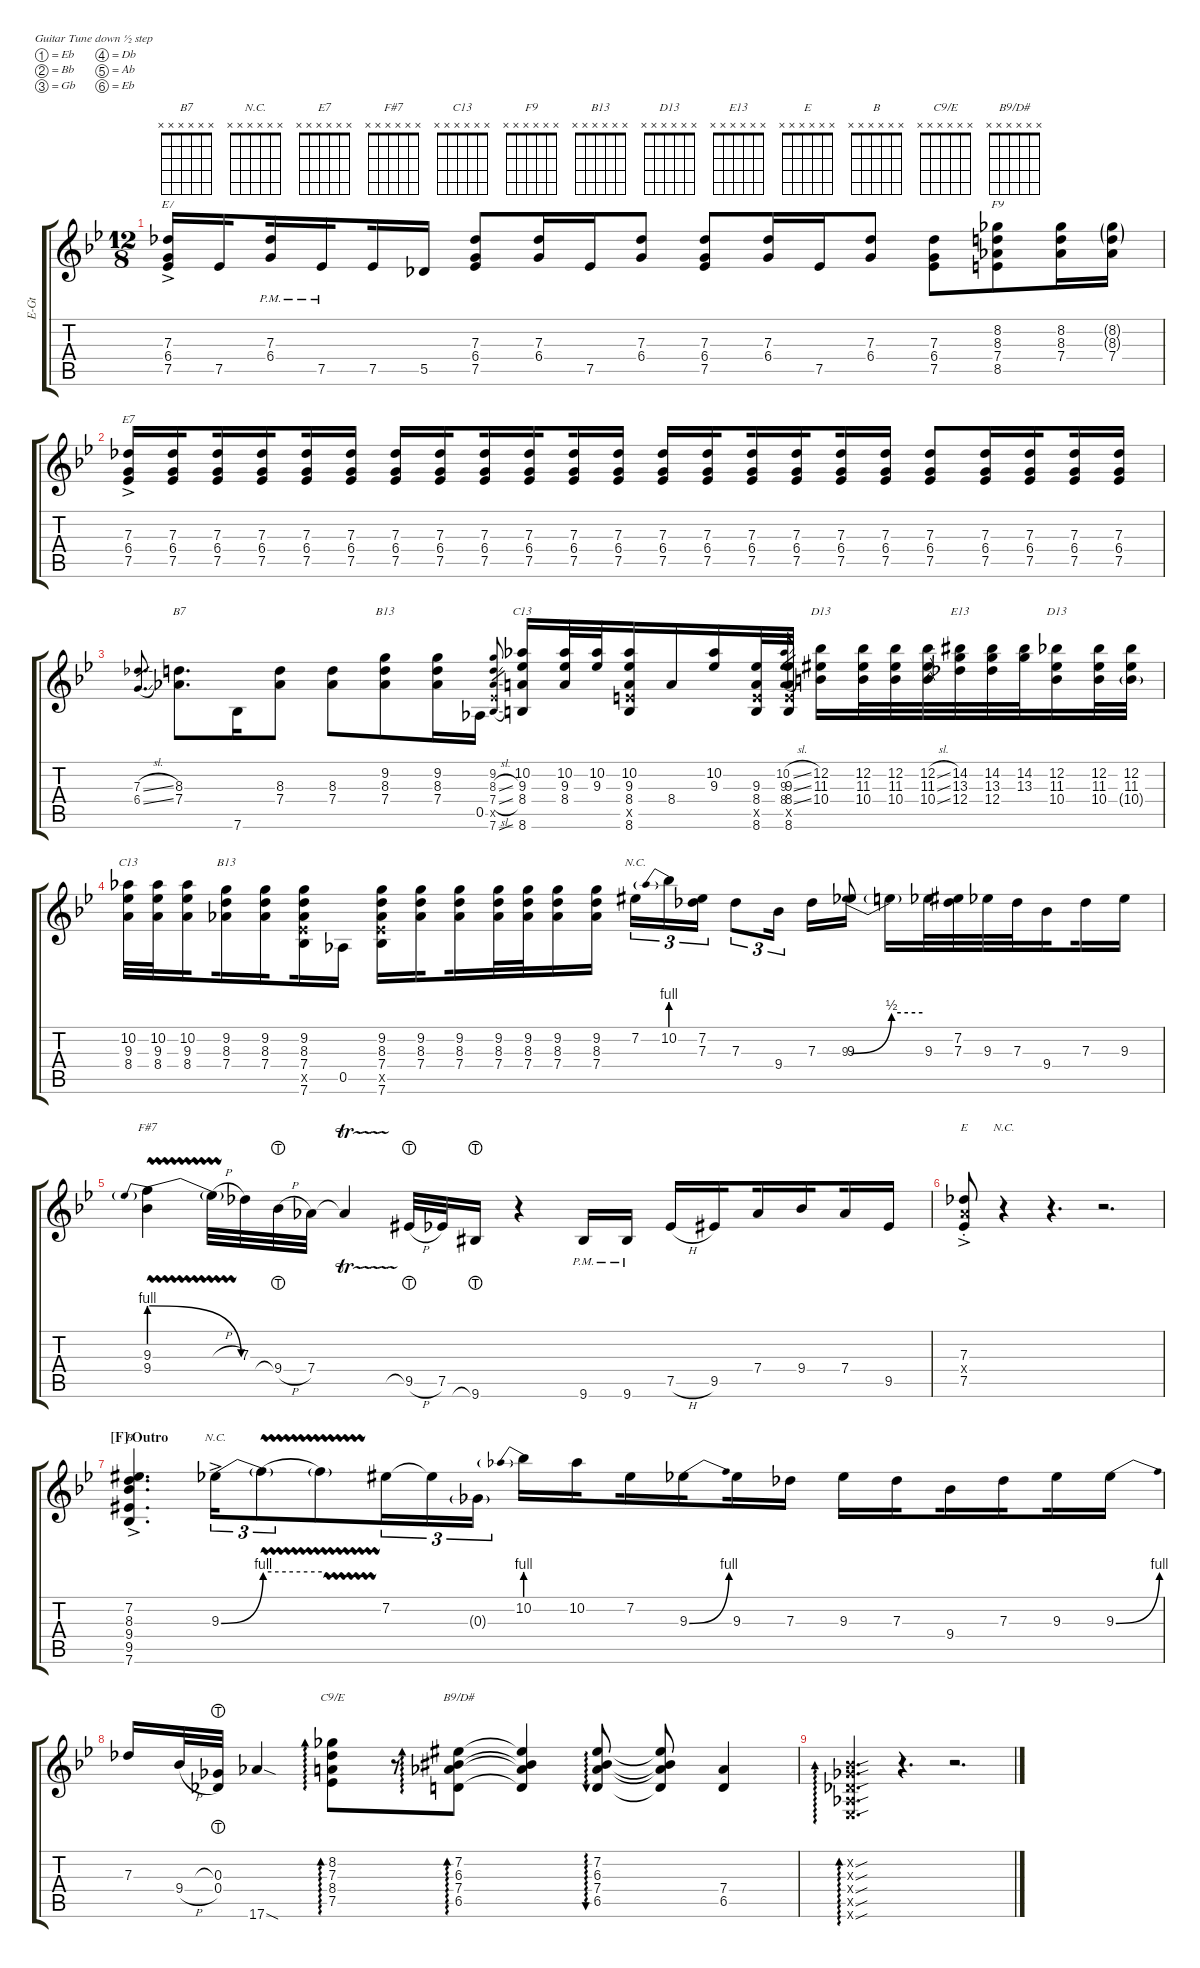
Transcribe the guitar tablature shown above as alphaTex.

\hideDynamics
\bracketExtendMode groupsimilarinstruments
\otherSystemsTrackNameOrientation horizontal
\track ("Guitar" "E-Gt") {multiBarRest instrument overdrivenguitar}
\staff {score tabs}
\tuning (Eb4 Bb3 Gb3 Db3 Ab2 Eb2)
\chord ("B7" x x x x x x)
\chord ("N.C." x x x x x x)
\chord ("E7" x x x x x x)
\chord ("F#7" x x x x x x)
\chord ("C13" x x x x x x)
\chord ("F9" x x x x x x)
\chord ("B13" x x x x x x)
\chord ("D13" x x x x x x)
\chord ("E13" x x x x x x)
\chord ("E" x x x x x x)
\chord ("B" x x x x x x)
\chord ("C9/E" x x x x x x)
\chord ("B9/D#" x x x x x x)
\ts (12 8)
\tempo (84 hide)
\clef g2
\ks bb
(7.3{ac acc forcenatural} 6.4{ac acc #} 7.5{ac acc forcenatural}).16{ch "E7" dy mf beam Up} 7.5{acc forcenatural}.16{beam Up beam splitsecondary} (7.3{pm acc forcenatural} 6.4{pm acc #}).16{beam Up} 7.5{pm acc forcenatural}.16{beam Up beam splitsecondary} 7.5{acc forcenatural}.16{beam Up} 5.5{acc forcenatural}.16{beam Up} (7.3{acc forcenatural} 6.4{acc #} 7.5{acc forcenatural}).8{beam Up} (7.3{acc forcenatural} 6.4{acc #}).16{beam Up} 7.5{acc forcenatural}.16{beam Up} (7.3{acc forcenatural} 6.4{acc #}).8{beam Up} (7.3{acc forcenatural} 6.4{acc #} 7.5{acc forcenatural}).8{beam Up} (7.3{acc forcenatural} 6.4{acc #}).16{beam Up} 7.5{acc forcenatural}.16{beam Up} (7.3{acc forcenatural} 6.4{acc #}).8{beam Up} (7.3{acc forcenatural} 6.4{acc #} 7.5{acc forcenatural}).8{beam Down} (8.2{acc forcenatural} 8.3{acc #} 7.4{acc forcenatural} 8.5{acc #}).8{ch "F9" beam Down} (8.2{acc forcenatural} 8.3{acc #} 7.4{acc forcenatural}).16{beam Down} (8.2{g acc forcenatural} 8.3{g acc #} 7.4{acc forcenatural}).16{beam Down} |
(7.3{ac acc forcenatural} 6.4{ac acc #} 7.5{ac acc forcenatural}).16{ch "E7" beam Up} (7.3{acc forcenatural} 6.4{acc #} 7.5{acc forcenatural}).16{beam Up beam splitsecondary} (7.3{acc forcenatural} 6.4{acc #} 7.5{acc forcenatural}).16{beam Up} (7.3{acc forcenatural} 6.4{acc #} 7.5{acc forcenatural}).16{beam Up beam splitsecondary} (7.3{acc forcenatural} 6.4{acc #} 7.5{acc forcenatural}).16{beam Up} (7.3{acc forcenatural} 6.4{acc #} 7.5{acc forcenatural}).16{beam Up} (7.3{acc forcenatural} 6.4{acc #} 7.5{acc forcenatural}).16{beam Up} (7.3{acc forcenatural} 6.4{acc #} 7.5{acc forcenatural}).16{beam Up beam splitsecondary} (7.3{acc forcenatural} 6.4{acc #} 7.5{acc forcenatural}).16{beam Up} (7.3{acc forcenatural} 6.4{acc #} 7.5{acc forcenatural}).16{beam Up beam splitsecondary} (7.3{acc forcenatural} 6.4{acc #} 7.5{acc forcenatural}).16{beam Up} (7.3{acc forcenatural} 6.4{acc #} 7.5{acc forcenatural}).16{beam Up} (7.3{acc forcenatural} 6.4{acc #} 7.5{acc forcenatural}).16{beam Up} (7.3{acc forcenatural} 6.4{acc #} 7.5{acc forcenatural}).16{beam Up beam splitsecondary} (7.3{acc forcenatural} 6.4{acc #} 7.5{acc forcenatural}).16{beam Up} (7.3{acc forcenatural} 6.4{acc #} 7.5{acc forcenatural}).16{beam Up beam splitsecondary} (7.3{acc forcenatural} 6.4{acc #} 7.5{acc forcenatural}).16{beam Up} (7.3{acc forcenatural} 6.4{acc #} 7.5{acc forcenatural}).16{beam Up} (7.3{acc forcenatural} 6.4{acc #} 7.5{acc forcenatural}).8{beam Up} (7.3{acc forcenatural} 6.4{acc #} 7.5{acc forcenatural}).16{beam Up} (7.3{acc forcenatural} 6.4{acc #} 7.5{acc forcenatural}).16{beam Up beam splitsecondary} (7.3{acc forcenatural} 6.4{acc #} 7.5{acc forcenatural}).16{beam Up} (7.3{acc forcenatural} 6.4{acc #} 7.5{acc forcenatural}).16{beam Up} |
(7.3{sl acc forcenatural} 6.4{sl acc #}).8{d gr beam Up} (8.3{acc #} 7.4{acc forcenatural}).8{d ch "B7" beam Down} 7.6{acc forcenatural}.16{beam Down} (8.3{acc #} 7.4{acc forcenatural}).8{beam Down} (8.3{acc #} 7.4{acc forcenatural}).8{beam Down} (9.2{acc #} 8.3{acc #} 7.4{acc forcenatural}).8{ch "B13" beam Down} (9.2{acc #} 8.3{acc #} 7.4{acc forcenatural}).16{beam Down} 0.5{acc forcenatural}.16{beam Down} (9.2{acc #} 8.3{sl acc #} 7.4{sl acc forcenatural} 7.6{sl acc forcenatural} 7.5{x acc forcenatural}).8{gr beam Up} (10.2{acc forcenatural} 9.3{acc forcenatural} 8.4{acc #} 8.6{acc #}).16{ch "C13" beam Up} (10.2{acc forcenatural} 9.3{acc forcenatural} 8.4{acc #}).32{beam Up} (10.2{acc forcenatural} 9.3{acc forcenatural}).32{beam Up} (10.2{acc forcenatural} 9.3{acc forcenatural} 8.4{acc #} 8.5{x acc #} 8.6{acc #}).16{beam Up} 8.4{acc #}.16{beam Up} (10.2{acc forcenatural} 9.3{acc forcenatural}).16{beam Up} (9.3{acc forcenatural} 8.4{acc #} 8.5{x acc #} 8.6{acc #}).32{beam Up} (9.3{acc forcenatural} 8.4{acc #} 8.5{x acc #} 8.6{acc #}).32{beam Up} (10.2{sl acc forcenatural} 9.3{sl acc forcenatural} 8.4{sl acc #}).8{gr beam Up} (12.2{acc forcenatural} 11.3{acc #} 10.4{acc #}).16{ch "D13" beam Down} (12.2{acc forcenatural} 11.3{acc #} 10.4{acc #}).32{beam Down} (12.2{acc forcenatural} 11.3{acc #} 10.4{acc #}).32{beam Down} (12.2{sl acc forcenatural} 11.3{sl acc #} 10.4{sl acc #}).32{beam Down} (14.2{acc #} 13.3{acc #} 12.4{acc forcenatural}).32{ch "E13" beam Down} (14.2{acc #} 13.3{acc #} 12.4{acc forcenatural}).32{beam Down} (14.2{acc #} 13.3{acc #}).32{beam Down} (12.2{acc forcenatural} 11.3{acc #} 10.4{acc #}).16{ch "D13" beam Down} (12.2{acc forcenatural} 11.3{acc #} 10.4{acc #}).32{beam Down} (12.2{acc forcenatural} 11.3{acc #} 10.4{g acc #}).32{beam Down} |
(10.2{acc forcenatural} 9.3{acc forcenatural} 8.4{acc #}).32{ch "C13" beam Down} (10.2{acc forcenatural} 9.3{acc forcenatural} 8.4{acc #}).32{beam Down} (10.2{acc forcenatural} 9.3{acc forcenatural} 8.4{acc #}).16{beam Down beam splitsecondary} (9.2{acc #} 8.3{acc #} 7.4{acc forcenatural}).16{ch "B13" beam Down} (9.2{acc #} 8.3{acc #} 7.4{acc forcenatural}).16{beam Down beam splitsecondary} (9.2{acc #} 8.3{acc #} 7.4{acc forcenatural} 7.5{x acc forcenatural} 7.6{acc forcenatural}).16{beam Down} 0.5{acc forcenatural}.16{beam Down} (9.2{acc #} 8.3{acc #} 7.4{acc forcenatural} 7.5{x acc forcenatural} 7.6{acc forcenatural}).16{beam Down} (9.2{acc #} 8.3{acc #} 7.4{acc forcenatural}).16{beam Down beam splitsecondary} (9.2{acc #} 8.3{acc #} 7.4{acc forcenatural}).16{beam Down} (9.2{acc #} 8.3{acc #} 7.4{acc forcenatural}).32{beam Down} (9.2{acc #} 8.3{acc #} 7.4{acc forcenatural}).32{beam Down} (9.2{acc #} 8.3{acc #} 7.4{acc forcenatural}).16{beam Down} (9.2{acc #} 8.3{acc #} 7.4{acc forcenatural}).16{beam Down} 7.2{acc #}.16{tu (3 2) ch "N.C." beam Down beam merge} 10.2{be (prebend 0 4 60 4)}.16{tu (3 2) beam Down beam merge} (7.2{acc #} 7.3{acc forcenatural}).16{tu (3 2) beam Down beam splitsecondary} 7.3{acc forcenatural}.8{tu (3 2) beam Down beam merge} 9.4{acc forcenatural}.16{tu (3 2) beam Down beam splitsecondary} 7.3{acc forcenatural}.16{beam Down beam merge} 9.3{acc forcenatural}.16{beam Down} 9.3{be (bend 0 0 60 2) acc forcenatural}.8{d gr onbeat beam Up} 9.3{be (hold 0 2 60 2) t}.16{beam Down} 9.3{acc forcenatural}.32{beam Down} (7.2{acc #} 7.3{acc forcenatural}).32{beam Down} 9.3{acc forcenatural}.32{beam Down} 7.3{acc forcenatural}.32{beam Down} 9.4{acc forcenatural}.16{beam Down beam splitsecondary} 7.3{acc forcenatural}.16{beam Down} 9.3{acc forcenatural}.16{beam Down} |
(9.3{be (prebendrelease 0 4 60 0) vw} 9.4{vw acc forcenatural}).4{ch "F#7" beam Down} 9.3{h t acc forcenatural}.32{beam Down} 7.3{acc forcenatural}.32{beam Down} 9.4{h lht acc forcenatural}.32{beam Down} 7.4{acc forcenatural}.32{beam Down} 7.4{tr (9 16) t acc forcenatural}.4{beam Up} 9.5{h lht acc #}.32{beam Up} 7.5{acc forcenatural}.32{beam Up} 9.6{lht acc #}.16{beam Up} r.4{beam Up} 9.6{pm acc #}.16{beam Up} 9.6{pm acc #}.16{beam Up} 7.5{h acc forcenatural}.16{beam Up} 9.5{acc #}.16{beam Up beam splitsecondary} 7.4{acc forcenatural}.16{beam Up} 9.4{acc forcenatural}.16{beam Up beam splitsecondary} 7.4{acc forcenatural}.16{beam Up} 9.5{acc #}.16{beam Up} |
(7.3{ac st acc forcenatural} 8.4{ac st x acc #} 7.5{ac st acc forcenatural}).8{ch "E" beam Up} r.4{ch "N.C." beam Up} r.4{d beam Up} r.2{d beam Up} |
\section ("F" "Outro")
(7.2{ac acc #} 8.3{ac acc #} 9.4{ac acc forcenatural} 9.5{ac acc #} 7.6{ac acc forcenatural}).4{d ch "B" beam Up} 9.3{be (bend 0 0 60 4) ac acc forcenatural}.16{tu (3 2) ch "N.C." beam Down beam merge} 9.3{be (hold 0 4 60 4) vw t}.8{tu (3 2) beam Down beam merge} 9.3{vw t}.8{beam Down beam merge} 7.2{acc #}.16{tu (3 2) beam Down beam merge} 7.2{t acc #}.16{tu (3 2) beam Down beam merge} 0.3{g acc forcenatural}.16{tu (3 2) beam Down} 10.2{be (prebend 0 4 60 4)}.16{beam Down} 10.2{acc forcenatural}.16{beam Down beam splitsecondary} 7.2{acc #}.16{beam Down} 9.3{be (bend 0 0 60 4) acc forcenatural}.16{beam Down beam splitsecondary} 9.3{acc forcenatural}.16{beam Down} 7.3{acc forcenatural}.16{beam Down} 9.3{acc forcenatural}.16{beam Down} 7.3{acc forcenatural}.16{beam Down beam splitsecondary} 9.4{acc forcenatural}.16{beam Down} 7.3{acc forcenatural}.16{beam Down beam splitsecondary} 9.3{acc forcenatural}.16{beam Down} 9.3{be (bend 0 0 60 4) acc forcenatural}.16{beam Down} |
\tempo (78 0.416667 hide)
7.3{acc forcenatural}.16{beam Up} 9.4{h acc forcenatural}.32{beam Up} (0.3{lht acc forcenatural} 0.4{acc forcenatural}).32{beam Up} 17.6{sod acc forcenatural}.4{beam Up} (8.2{acc forcenatural} 7.3{acc forcenatural} 8.4{acc #} 7.5{acc forcenatural}).8{ad 240 ch "C9/E" beam Down} r.8{beam Down} (7.2{acc #} 6.3{acc #} 7.4{acc forcenatural} 6.5{acc #}).8{ad 240 ch "B9/D#" beam Down} (7.2{t acc #} 6.3{t acc #} 7.4{t acc forcenatural} 6.5{t acc #}).4{beam Up} (7.2{acc #} 6.3{acc #} 7.4{acc forcenatural} 6.5{acc #}).8{au 240 beam Up} (7.2{t acc #} 6.3{t acc #} 7.4{t acc forcenatural} 6.5{t acc #}).8{beam Up} (7.4{acc forcenatural} 6.5{acc #}).4{beam Up} |
(0.2{sou x acc forcenatural} 0.3{sou x acc forcenatural} 0.4{sou x acc forcenatural} 0.5{sou x acc forcenatural} 0.6{sou x acc forcenatural}).4{d ad 240 beam Up} r.4{d beam Up} r.2{d beam Up}
